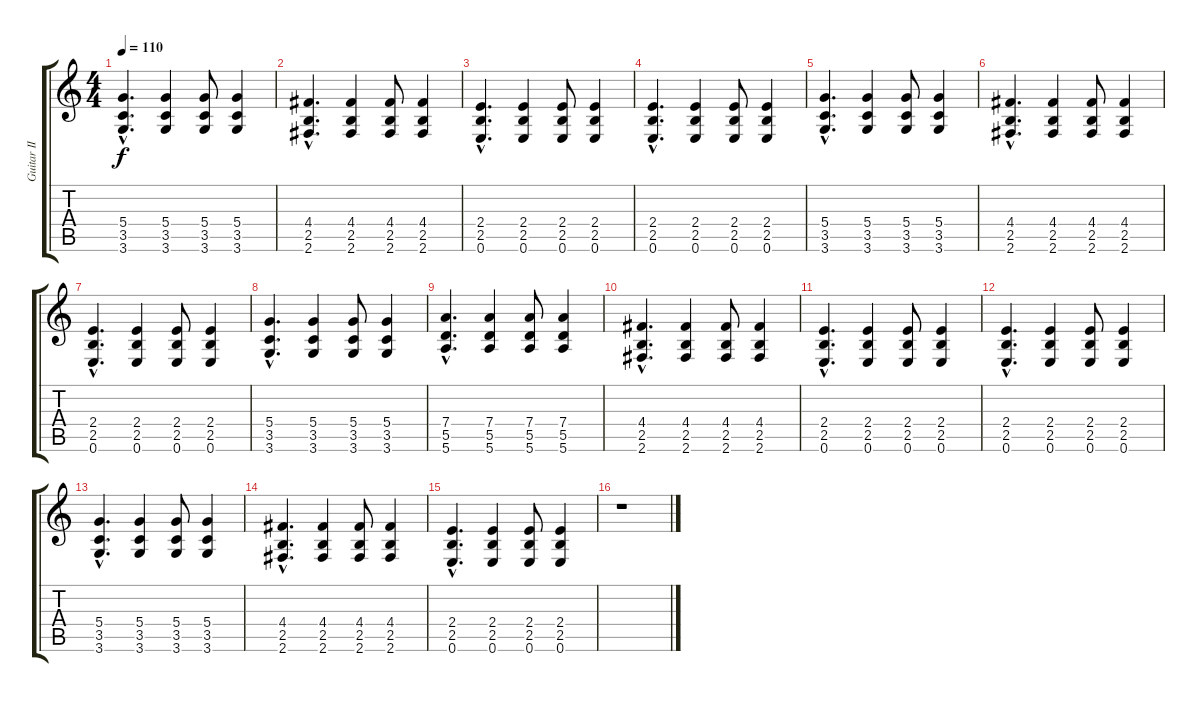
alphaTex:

\track ("Guitar II" "Guitar II") {instrument distortionguitar}
\staff {score tabs}
\tuning (E4 B3 G3 D3 A2 E2) {hide}
\ts (4 4)
\tempo 110
\clef g2
\ks c
(5.4{hac} 3.5{hac} 3.6{hac}).4{d dy f} (5.4 3.5 3.6).4 (5.4 3.5 3.6).8 (5.4 3.5 3.6).4 |
(4.4{hac} 2.5{hac} 2.6{hac}).4{d} (4.4 2.5 2.6).4 (4.4 2.5 2.6).8 (4.4 2.5 2.6).4 |
(2.4{hac} 2.5{hac} 0.6{hac}).4{d} (2.4 2.5 0.6).4 (2.4 2.5 0.6).8 (2.4 2.5 0.6).4 |
(2.4{hac} 2.5{hac} 0.6{hac}).4{d} (2.4 2.5 0.6).4 (2.4 2.5 0.6).8 (2.4 2.5 0.6).4 |
(5.4{hac} 3.5{hac} 3.6{hac}).4{d} (5.4 3.5 3.6).4 (5.4 3.5 3.6).8 (5.4 3.5 3.6).4 |
(4.4{hac} 2.5{hac} 2.6{hac}).4{d} (4.4 2.5 2.6).4 (4.4 2.5 2.6).8 (4.4 2.5 2.6).4 |
(2.4{hac} 2.5{hac} 0.6{hac}).4{d} (2.4 2.5 0.6).4 (2.4 2.5 0.6).8 (2.4 2.5 0.6).4 |
(5.4{hac} 3.5{hac} 3.6{hac}).4{d} (5.4 3.5 3.6).4 (5.4 3.5 3.6).8 (5.4 3.5 3.6).4 |
(7.4{hac} 5.5{hac} 5.6{hac}).4{d} (7.4 5.5 5.6).4 (7.4 5.5 5.6).8 (7.4 5.5 5.6).4 |
(4.4{hac} 2.5{hac} 2.6{hac}).4{d} (4.4 2.5 2.6).4 (4.4 2.5 2.6).8 (4.4 2.5 2.6).4 |
(2.4{hac} 2.5{hac} 0.6{hac}).4{d} (2.4 2.5 0.6).4 (2.4 2.5 0.6).8 (2.4 2.5 0.6).4 |
(2.4{hac} 2.5{hac} 0.6{hac}).4{d} (2.4 2.5 0.6).4 (2.4 2.5 0.6).8 (2.4 2.5 0.6).4 |
(5.4{hac} 3.5{hac} 3.6{hac}).4{d} (5.4 3.5 3.6).4 (5.4 3.5 3.6).8 (5.4 3.5 3.6).4 |
(4.4{hac} 2.5{hac} 2.6{hac}).4{d} (4.4 2.5 2.6).4 (4.4 2.5 2.6).8 (4.4 2.5 2.6).4 |
(2.4{hac} 2.5{hac} 0.6{hac}).4{d} (2.4 2.5 0.6).4 (2.4 2.5 0.6).8 (2.4 2.5 0.6).4 |
r.1
